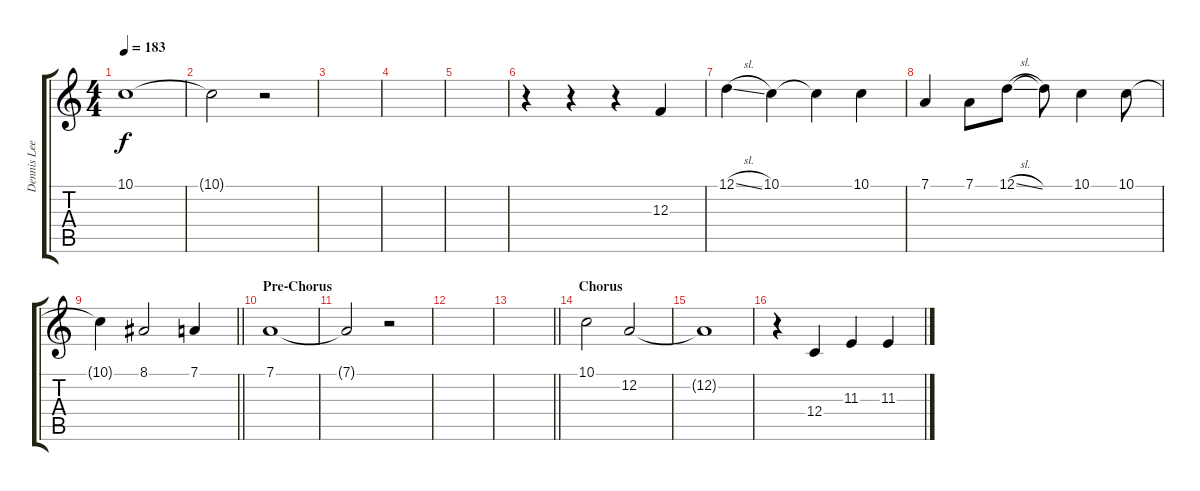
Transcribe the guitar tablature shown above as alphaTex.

\track ("Dennis Lee - Vocals" "Dennis Lee") {instrument altosax}
\staff {score tabs}
\tuning (D4 A3 F3 C3 G2 D2) {hide}
\ts (4 4)
\tempo 183
\clef g2
\ks c
10.1.1{dy f} |
10.1{t}.2 r.2 |
|
|
|
r.4 r.4 r.4 12.3.4 |
12.1{sl}.4 10.1.4 10.1{t}.4 10.1.4 |
7.1.4 7.1.8 12.1{sl}.8 12.1{t}.8 10.1.4 10.1.8 |
\barLineRight lightlight
10.1{t}.4 8.1.2 7.1.4 |
\section ("" "Pre-Chorus")
7.1.1 |
7.1{t}.2 r.2 |
|
\barLineRight lightlight
|
\section ("" "Chorus")
10.1.2 12.2.2 |
12.2{t}.1 |
r.4 12.4.4 11.3.4 11.3.4
